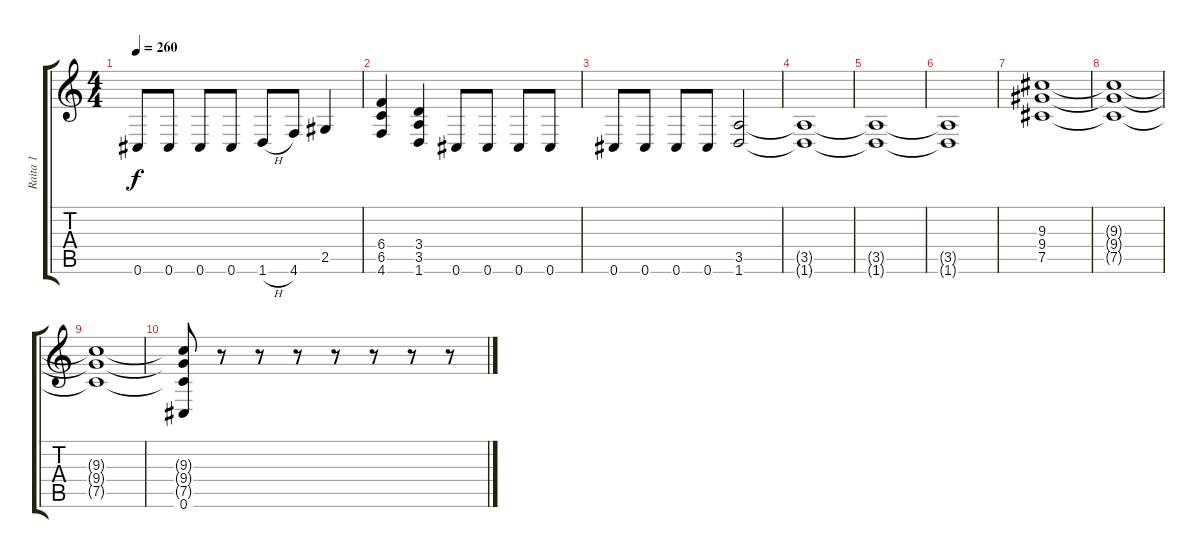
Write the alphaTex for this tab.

\track ("Raita 1" "Raita 1") {instrument distortionguitar}
\staff {score tabs}
\tuning (Db4 Ab3 E3 B2 Gb2 Db2) {hide}
\ts (4 4)
\tempo 260
\clef g2
\ks c
0.6.8{dy f} 0.6.8 0.6.8 0.6.8 1.6{h}.8 4.6.8 2.5.4 |
(6.4 6.5 4.6).4 (3.4 3.5 1.6).4 0.6.8 0.6.8 0.6.8 0.6.8 |
0.6.8 0.6.8 0.6.8 0.6.8 (3.5 1.6).2 |
(3.5{t} 1.6{t}).1 |
(3.5{t} 1.6{t}).1 |
(3.5{t} 1.6{t}).1 |
(9.3 9.4 7.5).1 |
(9.3{t} 9.4{t} 7.5{t}).1 |
(9.3{t} 9.4{t} 7.5{t}).1 |
(9.3{t} 9.4{t} 7.5{t} 0.6).8 r.8 r.8 r.8 r.8 r.8 r.8 r.8
